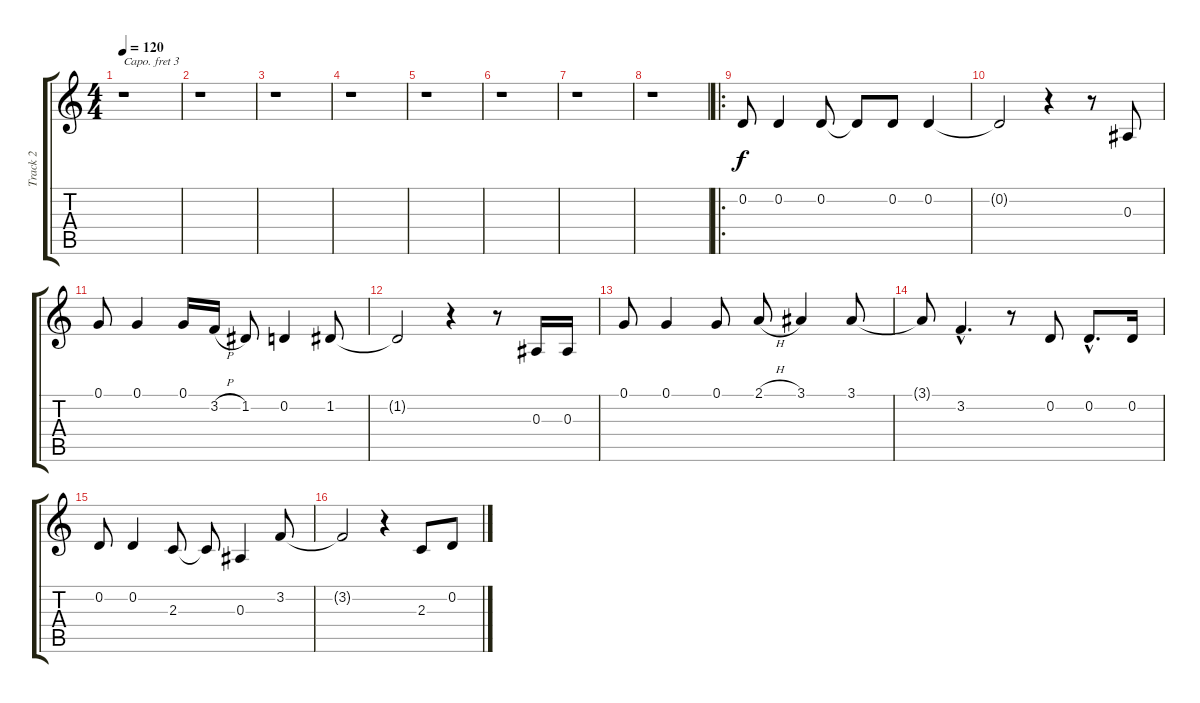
\track ("Track 2" "Track 2") {instrument synthvoice}
\staff {score tabs}
\capo 3
\tuning (E4 B3 G3 D3 A2 E2) {hide}
\ts (4 4)
\tempo 120
\clef g2
\ks c
r.1{dy f instrument synthvoice} |
r.1 |
r.1 |
r.1 |
r.1 |
r.1 |
r.1 |
r.1 |
\ro
0.2.8 0.2.4 0.2.8 0.2{t}.8 0.2.8 0.2.4 |
0.2{t}.2 r.4 r.8 0.3.8 |
0.1.8 0.1.4 0.1.16 3.2{h}.16 1.2.8 0.2.4 1.2.8 |
1.2{t}.2 r.4 r.8 0.3.16 0.3.16 |
0.1.8 0.1.4 0.1.8 2.1{h}.8 3.1.4 3.1.8 |
3.1{t}.8 3.2{hac}.4{d} r.8 0.2.8 0.2{hac}.8{d} 0.2.16 |
0.2.8 0.2.4 2.3.8 2.3{t}.8 0.3.4 3.2.8 |
3.2{t}.2 r.4 2.3.8 0.2.8
